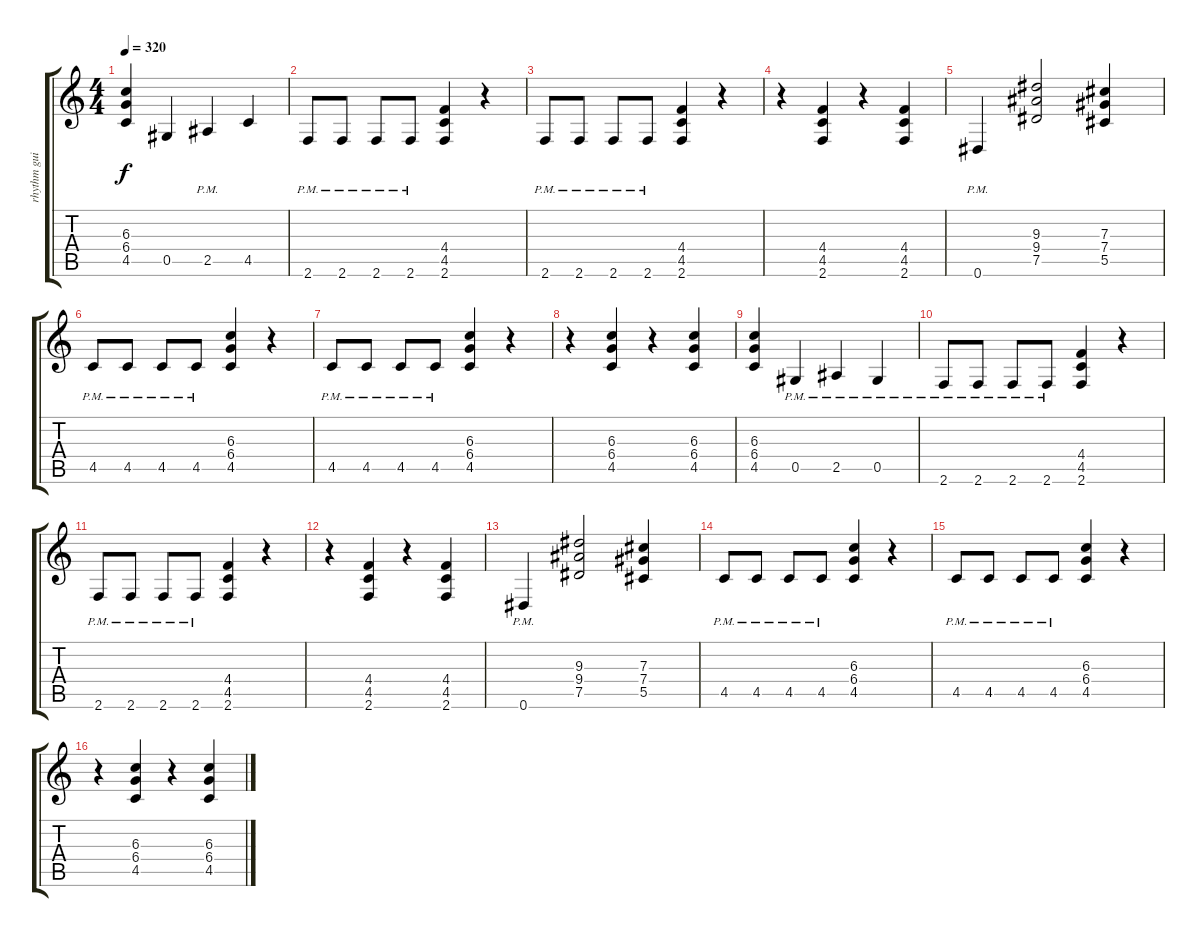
\track ("rhythm guitar" "rhythm gui") {instrument distortionguitar}
\staff {score tabs}
\tuning (Eb4 Bb3 Gb3 Db3 Ab2 Eb2) {hide}
\ts (4 4)
\tempo 320
\clef g2
\ks c
(6.3 6.4 4.5).4{dy f} 0.5.4 2.5{pm}.4 4.5.4 |
2.6{pm}.8 2.6{pm}.8 2.6{pm}.8 2.6{pm}.8 (4.4 4.5 2.6).4 r.4 |
2.6{pm}.8 2.6{pm}.8 2.6{pm}.8 2.6{pm}.8 (4.4 4.5 2.6).4 r.4 |
r.4 (4.4 4.5 2.6).4 r.4 (4.4 4.5 2.6).4 |
0.6{pm}.4 (9.3 9.4 7.5).2 (7.3 7.4 5.5).4 |
4.5{pm}.8 4.5{pm}.8 4.5{pm}.8 4.5{pm}.8 (6.3 6.4 4.5).4 r.4 |
4.5{pm}.8 4.5{pm}.8 4.5{pm}.8 4.5{pm}.8 (6.3 6.4 4.5).4 r.4 |
r.4 (6.3 6.4 4.5).4 r.4 (6.3 6.4 4.5).4 |
(6.3 6.4 4.5).4 0.5{pm}.4 2.5{pm}.4 0.5{pm}.4 |
2.6{pm}.8 2.6{pm}.8 2.6{pm}.8 2.6{pm}.8 (4.4 4.5 2.6).4 r.4 |
2.6{pm}.8 2.6{pm}.8 2.6{pm}.8 2.6{pm}.8 (4.4 4.5 2.6).4 r.4 |
r.4 (4.4 4.5 2.6).4 r.4 (4.4 4.5 2.6).4 |
0.6{pm}.4 (9.3 9.4 7.5).2 (7.3 7.4 5.5).4 |
4.5{pm}.8 4.5{pm}.8 4.5{pm}.8 4.5{pm}.8 (6.3 6.4 4.5).4 r.4 |
4.5{pm}.8 4.5{pm}.8 4.5{pm}.8 4.5{pm}.8 (6.3 6.4 4.5).4 r.4 |
r.4 (6.3 6.4 4.5).4 r.4 (6.3 6.4 4.5).4
